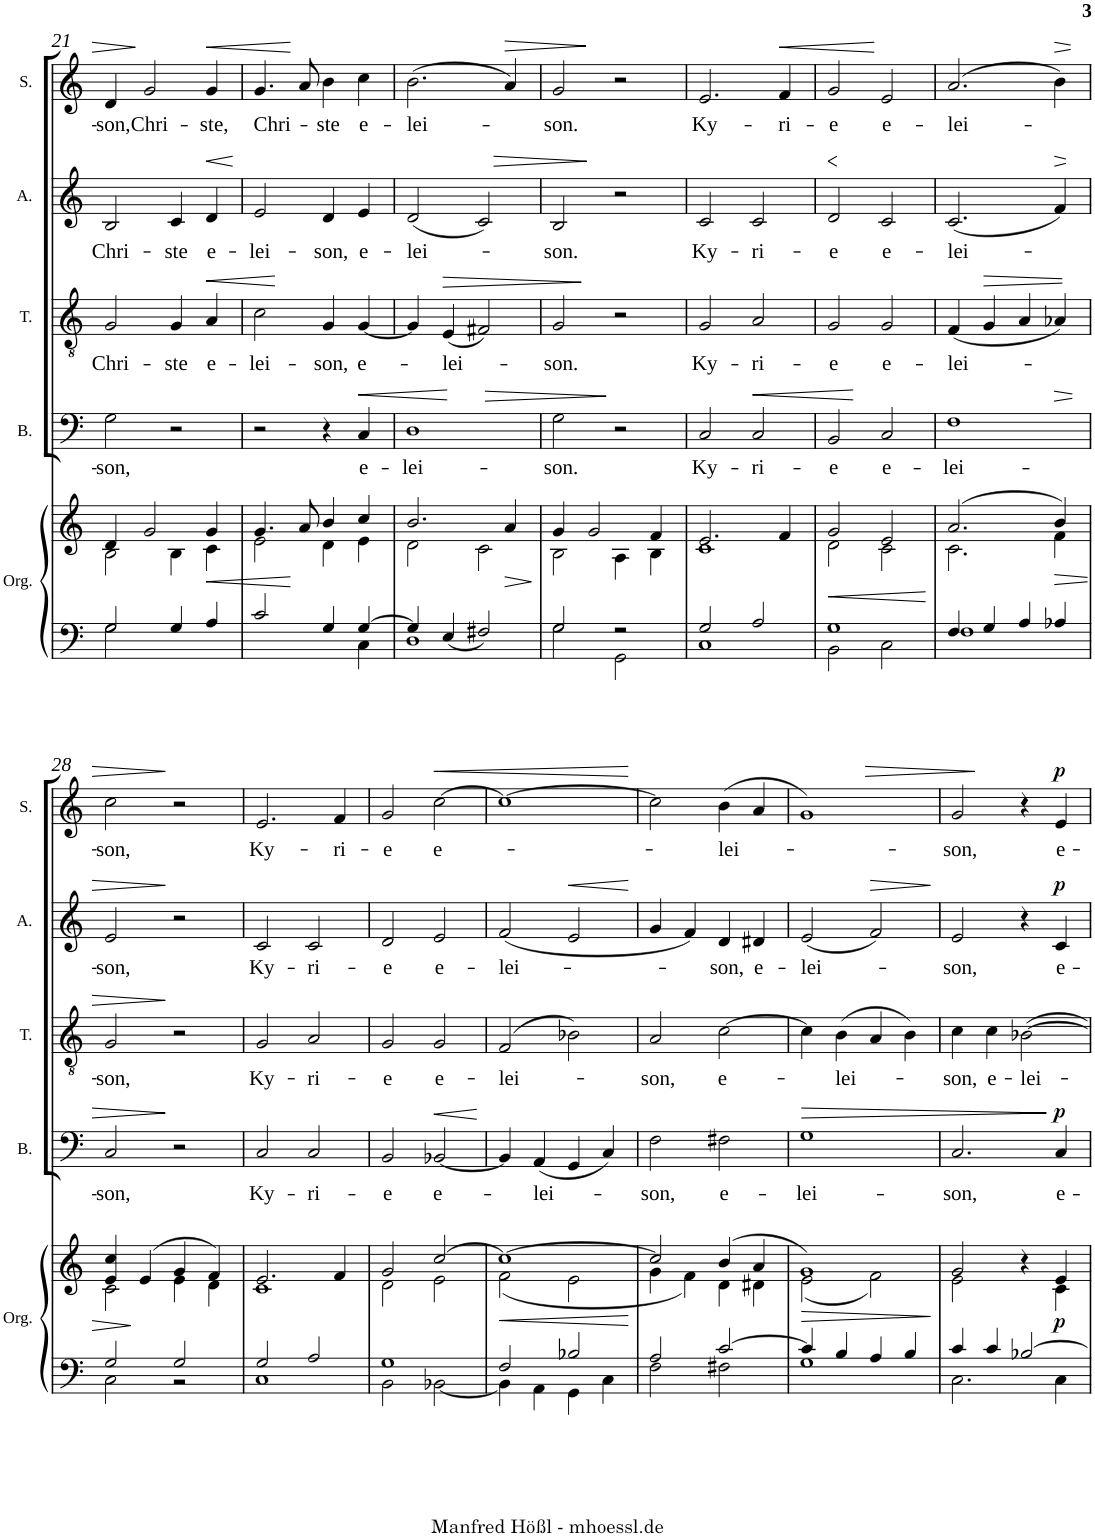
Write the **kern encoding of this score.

**kern	**kern	**dynam	**kern	**text	**dynam	**kern	**text	**dynam	**kern	**text	**dynam	**kern	**text	**dynam
*part5	*part5	*part5	*part4	*part4	*part4	*part3	*part3	*part3	*part2	*part2	*part2	*part1	*part1	*part1
*staff6	*staff5	*staff5/6	*staff4	*staff4	*staff4	*staff3	*staff3	*staff3	*staff2	*staff2	*staff2	*staff1	*staff1	*staff1
*I"Organ	*	*	*I"Bass	*	*	*I"Tenor	*	*	*I"Alto	*	*	*I"Soprano	*	*
*I'Org.	*	*	*I'B.	*	*	*I'T.	*	*	*I'A.	*	*	*I'S.	*	*
!!LO:PB:g=z
*clefF4	*clefG2	*	*clefF4	*	*	*clefGv2	*	*	*clefG2	*	*	*clefG2	*	*
*k[]	*k[]	*	*k[]	*	*	*k[]	*	*	*k[]	*	*	*k[]	*	*
*M4/4	*M4/4	*	*M4/4	*	*	*M4/4	*	*	*M4/4	*	*	*M4/4	*	*
*met(c)	*met(c)	*	*met(c)	*	*	*met(c)	*	*	*met(c)	*	*	*met(c)	*	*
=21	=21	=21	=21	=21	=21	=21	=21	=21	=21	=21	=21	=21	=21	=21
*^	*^	*	*	*	*	*	*	*	*	*	*	*	*	*
!	!	!	!	!	!	!LO:LY:b	!	!	!LO:LY:b	!	!	!LO:LY:b	!	!	!LO:LY:b	!
2G/	2G\	4d/	2B\	.	2G\	-son,	.	2G/	Chri-	.	2B/	Chri-	.	4d/	-son,	.
!	!	!	!	!	!	!	!	!	!	!	!	!	!	!	!LO:LY:b	!
.	.	2g/	.	.	.	.	.	.	.	.	.	.	.	2g/	Chri-	.
!	!	!	!	!	!	!	!	!	!LO:LY:b	!	!	!LO:LY:b	!	!	!	!
4G/	2ryy	.	4B\	.	2r	.	.	4G/	-ste	.	4c/	-ste	.	.	.	.
!	!	!	!	!LO:HP:b	!	!	!	!	!LO:LY:b	!LO:HP:b	!	!LO:LY:b	!LO:HP:b	!	!LO:LY:b	!LO:HP:b
4A/	.	4g/	4c\	<	.	.	.	4A/	e-	<	4d/	e-	<	4g/	-ste,	<
=22	=22	=22	=22	=22	=22	=22	=22	=22	=22	=22	=22	=22	=22	=22	=22	=22
!	!	!	!	!	!	!	!	!	!LO:LY:b	!	!	!LO:LY:b	!	!	!LO:LY:b	!
2c/	2.ryy	4.g/	2e\	.	2r	.	.	2c\	-lei-	.	2e/	-lei-	.	4.g/	Chri-	.
.	.	8a/	.	.	.	.	.	.	.	.	.	.	.	8a/	.	.
!	!	!	!	!	!	!	!	!	!LO:LY:b	!	!	!LO:LY:b	!	!	!LO:LY:b	!
4G/	.	4b/	4d\	.	4r	.	.	4G/	-son,	.	4d/	-son,	.	4b\	-ste	.
!	!	!	!	!	!	!LO:LY:b	!LO:HP:b	!	!LO:LY:b	!	!	!LO:LY:b	!	!	!LO:LY:b	!
[>4G/	4C\	4cc/	4e\	.	4C/	e-	<	[4G/	e-	.	4e/	e-	.	4cc\	e-	.
=23	=23	=23	=23	=23	=23	=23	=23	=23	=23	=23	=23	=23	=23	=23	=23	=23
!	!	!	!	!	!	!LO:LY:b	!LO:HP:b	!	!	!	!	!LO:LY:b	!	!	!LO:LY:b	!
4G/]	1D	2.b/	2d\	.	1D	-lei-	>	4G/]	.	.	(<2d/	-lei-	.	(>2.b\	-lei-	.
!	!	!	!	!	!	!	!	!	!LO:LY:b	!LO:HP:b	!	!	!	!	!	!
4E/	.	.	.	.	.	.	.	(<4E/	-lei-	>	.	.	.	.	.	.
!	!	!	!	!	!	!	!	!	!	!	!	!	!LO:HP:b	!	!	!
2F#X/	.	.	2c\	.	.	.	.	2F#X/)	.	.	2c/)	.	>	.	.	.
!	!	!	!	!LO:HP:b	!	!	!	!	!	!	!	!	!	!	!	!LO:HP:b
.	.	4a/	.	>	.	.	.	.	.	.	.	.	.	4a/)	.	>
*v	*v	*	*	*	*	*	*	*	*	*	*	*	*	*	*	*
*	*v	*v	*	*	*	*	*	*	*	*	*	*	*	*	*
.	.	[	.	.	.	.	.	.	.	.	.	.	.	.
=24	=24	=24	=24	=24	=24	=24	=24	=24	=24	=24	=24	=24	=24	=24
*^	*^	*	*	*	*	*	*	*	*	*	*	*	*	*
!	!	!	!	!	!	!LO:LY:b	!	!	!LO:LY:b	!	!	!LO:LY:b	!	!	!LO:LY:b	!
2G/	2G\	4g/	2B\	.	2G\	-son.	.	2G/	-son.	.	2B/	-son.	.	2g/	-son.	.
.	.	2g/	.	.	.	.	.	.	.	.	.	.	.	.	.	.
2r	2GG\	.	4A\	.	2r	.	]	2r	.	[	2r	.	[	2r	.	[
.	.	4f/	4B\	.	.	.	.	.	.	.	.	.	.	.	.	.
=25	=25	=25	=25	=25	=25	=25	=25	=25	=25	=25	=25	=25	=25	=25	=25	=25
!	!	!	!	!	!	!LO:LY:b	!	!	!LO:LY:b	!	!	!LO:LY:b	!	!	!LO:LY:b	!
2G/	1C	2.e/	1c	.	2C/	Ky-	.	2G/	Ky-	.	2c/	Ky-	.	2.e/	Ky-	.
!	!	!	!	!	!	!LO:LY:b	!LO:HP:b	!	!LO:LY:b	!	!	!LO:LY:b	!	!	!	!
2A/	.	.	.	.	2C/	-ri-	<	2A/	-ri-	.	2c/	-ri-	.	.	.	.
!	!	!	!	!	!	!	!	!	!	!	!	!	!	!	!LO:LY:b	!LO:HP:b
.	.	4f/	.	.	.	.	.	.	.	.	.	.	.	4f/	-ri-	<
*v	*v	*	*	*	*	*	*	*	*	*	*	*	*	*	*	*
*	*v	*v	*	*	*	*	*	*	*	*	*	*	*	*	*
.	.	.	.	.	.	.	.	.	.	.	]	.	.	.
=26	=26	=26	=26	=26	=26	=26	=26	=26	=26	=26	=26	=26	=26	=26
*^	*	*	*	*	*	*	*	*	*	*	*	*	*	*
!	!	!	!LO:HP:b	!	!LO:LY:b	!	!	!LO:LY:b	!	!	!LO:LY:b	!LO:HP:b	!	!LO:LY:b	!
*	*	*^	*	*	*	*	*	*	*	*	*	*	*	*	*
1G	2BB\	2g/	2d\	<	2BB/	-e	.	2G/	-e	.	2d/	-e	<	2g/	-e	.
!	!	!	!	!	!	!LO:LY:b	!	!	!LO:LY:b	!	!	!LO:LY:b	!	!	!LO:LY:b	!
.	2C\	2e/	2c\	.	2C/	e-	[	2G/	e-	.	2c/	e-	.	2e/	e-	]
*v	*v	*	*	*	*	*	*	*	*	*	*	*	*	*	*	*
*	*v	*v	*	*	*	*	*	*	*	*	*	*	*	*	*
.	.	]	.	.	.	.	.	.	.	.	.	.	.	.
=27	=27	=27	=27	=27	=27	=27	=27	=27	=27	=27	=27	=27	=27	=27
*^	*^	*	*	*	*	*	*	*	*	*	*	*	*	*
!	!	!	!	!	!	!LO:LY:b	!LO:HP:b	!	!LO:LY:b	!	!	!LO:LY:b	!	!	!LO:LY:b	!
4F/	1F	(2.a/	2.c\	.	1F	-lei-	>	(<4F/	-lei-	.	(<2.c/	-lei-	.	(2.a/	-lei-	.
4G/	.	.	.	.	.	.	.	4G/	.	.	.	.	.	.	.	.
4A/	.	.	.	.	.	.	.	4A/	.	.	.	.	.	.	.	.
!	!	!	!	!LO:HP:b	!	!	!	!	!	!	!	!	!LO:HP:b	!	!	!LO:HP:b
4A-X/	.	4b/)	4f\	>	.	.	.	4A-X/)	.	.	4f/)	.	>	4b\)	.	>
!!LO:LB:g=z
=28	=28	=28	=28	=28	=28	=28	=28	=28	=28	=28	=28	=28	=28	=28	=28	=28
!	!	!	!	!	!	!LO:LY:b	!	!	!LO:LY:b	!	!	!LO:LY:b	!	!	!LO:LY:b	!
2G/	2C\	4e/ 4cc/	2c\	.	2C/	-son,	.	2G/	-son,	.	2e/	-son,	.	2cc\	-son,	.
.	.	(>4e/	.	[	.	.	.	.	.	.	.	.	.	.	.	.
2G/	2r	4g/	4e\	.	2r	.	[	2r	.	]	2r	.	[	2r	.	[
.	.	4f/)	4d\	.	.	.	.	.	.	.	.	.	.	.	.	.
=29	=29	=29	=29	=29	=29	=29	=29	=29	=29	=29	=29	=29	=29	=29	=29	=29
!	!	!	!	!	!	!LO:LY:b	!	!	!LO:LY:b	!	!	!LO:LY:b	!	!	!LO:LY:b	!
2G/	1C	2.e/	1c	.	2C/	Ky-	.	2G/	Ky-	.	2c/	Ky-	.	2.e/	Ky-	.
!	!	!	!	!	!	!LO:LY:b	!	!	!LO:LY:b	!	!	!LO:LY:b	!	!	!	!
2A/	.	.	.	.	2C/	-ri-	.	2A/	-ri-	.	2c/	-ri-	.	.	.	.
!	!	!	!	!	!	!	!	!	!	!	!	!	!	!	!LO:LY:b	!
.	.	4f/	.	.	.	.	.	.	.	.	.	.	.	4f/	-ri-	.
=30	=30	=30	=30	=30	=30	=30	=30	=30	=30	=30	=30	=30	=30	=30	=30	=30
!	!	!	!	!	!	!LO:LY:b	!	!	!LO:LY:b	!	!	!LO:LY:b	!	!	!LO:LY:b	!
1G	2BB\	2g/	2d\	.	2BB/	-e	.	2G/	-e	.	2d/	-e	.	2g/	-e	.
!	!	!	!	!	!	!LO:LY:b	!LO:HP:b	!	!LO:LY:b	!	!	!LO:LY:b	!	!	!LO:LY:b	!LO:HP:b
.	[<2BB-X\	[>2cc/	2e\	.	[2BB-X/	e-	<	2G/	e-	.	2e/	e-	.	[2cc\	e-	<
*v	*v	*	*	*	*	*	*	*	*	*	*	*	*	*	*	*
*	*v	*v	*	*	*	*	*	*	*	*	*	*	*	*	*
.	.	.	.	.	]	.	.	.	.	.	.	.	.	.
=31	=31	=31	=31	=31	=31	=31	=31	=31	=31	=31	=31	=31	=31	=31
*^	*	*	*	*	*	*	*	*	*	*	*	*	*	*
!	!	!	!LO:HP:b	!	!	!	!	!LO:LY:b	!	!	!LO:LY:b	!	!	!	!
*	*	*^	*	*	*	*	*	*	*	*	*	*	*	*	*
2F/	4BB-\]	1cc_	(<2f\	<	4BB-/]	.	.	(2F/	-lei-	.	(<2f/	-lei-	.	1cc_	.	.
!	!	!	!	!	!	!LO:LY:b	!	!	!	!	!	!	!	!	!	!
.	4AA\	.	.	.	(<4AA/	-lei-	.	.	.	.	.	.	.	.	.	.
!	!	!	!	!	!	!	!	!	!	!	!	!	!LO:HP:b	!	!	!
2B-X/	4GG\	.	2e\	.	4GG/	.	.	2B-X\)	.	.	2e/	.	<	.	.	.
.	4C\	.	.	.	4C/)	.	.	.	.	.	.	.	.	.	.	.
*v	*v	*	*	*	*	*	*	*	*	*	*	*	*	*	*	*
*	*v	*v	*	*	*	*	*	*	*	*	*	*	*	*	*
.	.	]	.	.	.	.	.	.	.	.	]	.	.	]
=32	=32	=32	=32	=32	=32	=32	=32	=32	=32	=32	=32	=32	=32	=32
*^	*^	*	*	*	*	*	*	*	*	*	*	*	*	*
!	!	!	!	!	!	!LO:LY:b	!	!	!LO:LY:b	!	!	!	!	!	!	!
2A/	2F\	2cc/]	4g\	.	2F\	-son,	.	2A/	-son,	.	4g/	.	.	2cc\]	.	.
.	.	.	4f\)	.	.	.	.	.	.	.	4f/)	.	.	.	.	.
!	!	!	!	!	!	!LO:LY:b	!	!	!LO:LY:b	!	!	!LO:LY:b	!	!	!LO:LY:b	!
[>2c/	2F#X\	(4b/	4d\	.	2F#X\	e-	.	[2c\	e-	.	4d/	-son,	.	(>4b\	-lei-	.
!	!	!	!	!	!	!	!	!	!	!	!	!LO:LY:b	!	!	!	!
.	.	4a/	4d#X\	.	.	.	.	.	.	.	4d#X/	e-	.	4a/	.	.
=33	=33	=33	=33	=33	=33	=33	=33	=33	=33	=33	=33	=33	=33	=33	=33	=33
!	!	!	!	!	!	!LO:LY:b	!	!	!	!	!	!LO:LY:b	!	!	!	!
4c/]	1G	1g)	(<2e\	.	1G	-lei-	.	4c\]	.	.	(<2e/	-lei-	.	1g)	.	.
!	!	!	!	!	!	!	!	!	!LO:LY:b	!	!	!	!	!	!	!
4B/	.	.	.	.	.	.	.	(>4B\	-lei-	.	.	.	.	.	.	.
4A/	.	.	2f\)	.	.	.	.	4A/	.	.	2f/)	.	.	.	.	.
4B/	.	.	.	.	.	.	.	4B\)	.	.	.	.	.	.	.	.
*v	*v	*	*	*	*	*	*	*	*	*	*	*	*	*	*	*
*	*v	*v	*	*	*	*	*	*	*	*	*	*	*	*	*
.	.	[	.	.	.	.	.	.	.	.	[	.	.	.
=34	=34	=34	=34	=34	=34	=34	=34	=34	=34	=34	=34	=34	=34	=34
*^	*^	*	*	*	*	*	*	*	*	*	*	*	*	*
!	!	!	!	!	!	!LO:LY:b	!	!	!LO:LY:b	!	!	!LO:LY:b	!	!	!LO:LY:b	!
4c/	2.C\	2g/	2e\	.	2.C/	-son,	.	4c\	-son,	.	2e/	-son,	.	2g/	-son,	.
!	!	!	!	!	!	!	!	!	!LO:LY:b	!	!	!	!	!	!	!
4c/	.	.	.	.	.	.	.	4c\	e-	.	.	.	.	.	.	.
!	!	!	!	!	!	!	!	!	!LO:LY:b	!	!	!	!	!	!	!
[>2B-X/	.	4r	4ryy	.	.	.	.	[2B-X\	-lei-	.	4r	.	.	4r	.	[
!	!	!	!	!LO:DY:b	!	!LO:LY:b	!LO:DY:n=1:a	!	!	!	!	!LO:LY:b	!LO:DY:a	!	!LO:LY:b	!LO:DY:a
.	4C\	4e/	4c\	p	4C/	e-	[ p	.	.	.	4c/	e-	p	4e/	e-	p
*v	*v	*	*	*	*	*	*	*	*	*	*	*	*	*	*	*
*	*v	*v	*	*	*	*	*	*	*	*	*	*	*	*	*
=	=	=	=	=	=	=	=	=	=	=	=	=	=	=
*-	*-	*-	*-	*-	*-	*-	*-	*-	*-	*-	*-	*-	*-	*-
